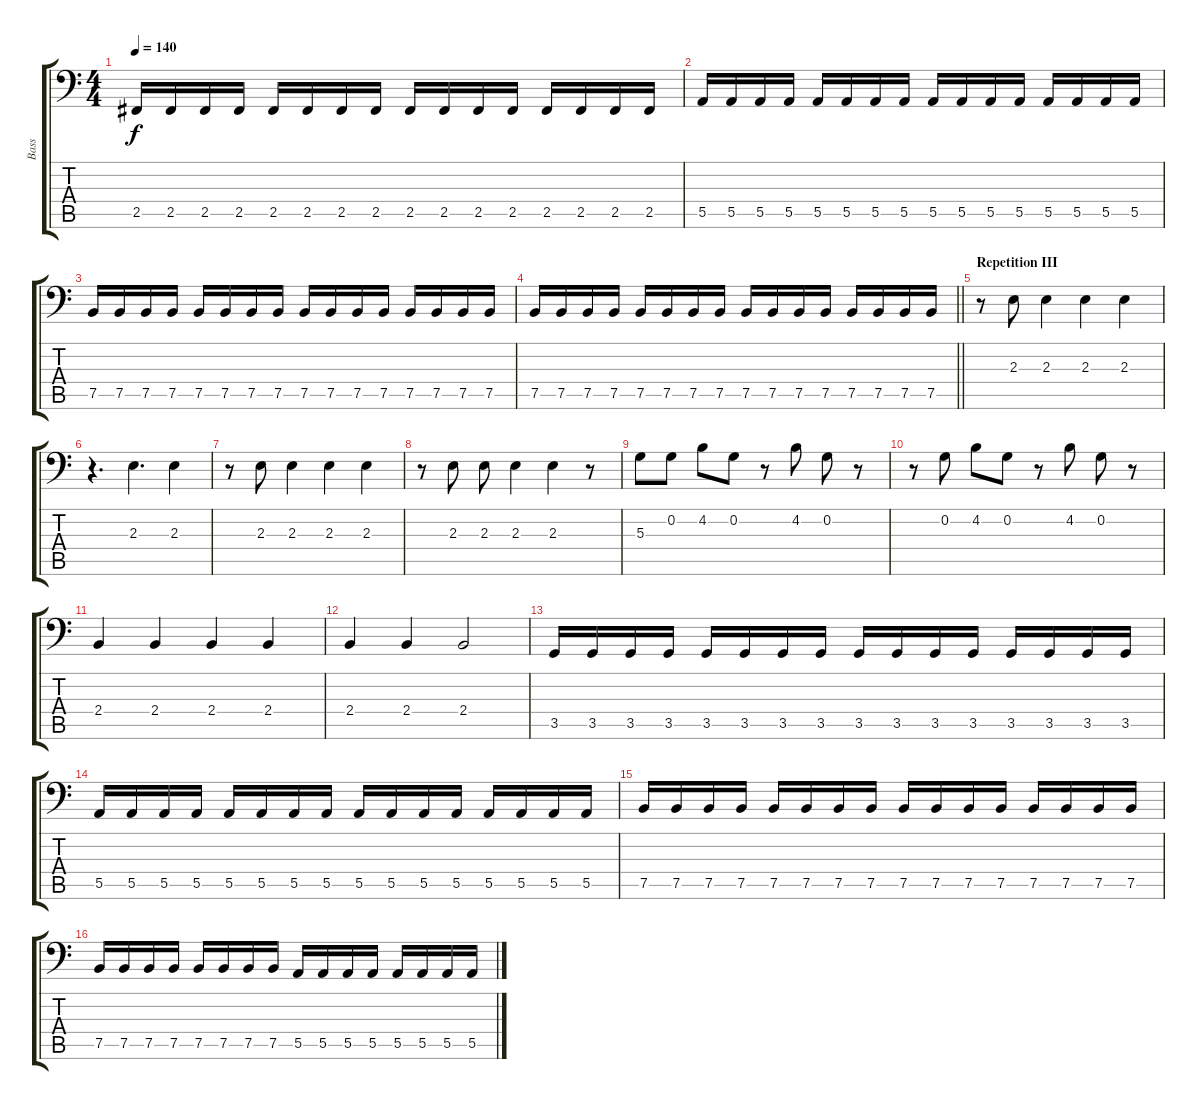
\track ("Bass" "Bass") {instrument electricbassfinger}
\staff {score tabs}
\tuning (C3 G2 D2 A1 E1 B0) {hide}
\ts (4 4)
\tempo 140
\clef f4
\ks c
2.5.16{dy f} 2.5.16 2.5.16 2.5.16 2.5.16 2.5.16 2.5.16 2.5.16 2.5.16 2.5.16 2.5.16 2.5.16 2.5.16 2.5.16 2.5.16 2.5.16 |
5.5.16 5.5.16 5.5.16 5.5.16 5.5.16 5.5.16 5.5.16 5.5.16 5.5.16 5.5.16 5.5.16 5.5.16 5.5.16 5.5.16 5.5.16 5.5.16 |
7.5.16 7.5.16 7.5.16 7.5.16 7.5.16 7.5.16 7.5.16 7.5.16 7.5.16 7.5.16 7.5.16 7.5.16 7.5.16 7.5.16 7.5.16 7.5.16 |
\barLineRight lightlight
7.5.16 7.5.16 7.5.16 7.5.16 7.5.16 7.5.16 7.5.16 7.5.16 7.5.16 7.5.16 7.5.16 7.5.16 7.5.16 7.5.16 7.5.16 7.5.16 |
\section ("" "Repetition III")
r.8 2.3.8 2.3.4 2.3.4 2.3.4 |
r.4{d} 2.3.4{d} 2.3.4 |
r.8 2.3.8 2.3.4 2.3.4 2.3.4 |
r.8 2.3.8 2.3.8 2.3.4 2.3.4 r.8 |
5.3.8 0.2.8 4.2.8 0.2.8 r.8 4.2.8 0.2.8 r.8 |
r.8 0.2.8 4.2.8 0.2.8 r.8 4.2.8 0.2.8 r.8 |
2.4.4 2.4.4 2.4.4 2.4.4 |
2.4.4 2.4.4 2.4.2 |
3.5.16 3.5.16 3.5.16 3.5.16 3.5.16 3.5.16 3.5.16 3.5.16 3.5.16 3.5.16 3.5.16 3.5.16 3.5.16 3.5.16 3.5.16 3.5.16 |
5.5.16 5.5.16 5.5.16 5.5.16 5.5.16 5.5.16 5.5.16 5.5.16 5.5.16 5.5.16 5.5.16 5.5.16 5.5.16 5.5.16 5.5.16 5.5.16 |
7.5.16 7.5.16 7.5.16 7.5.16 7.5.16 7.5.16 7.5.16 7.5.16 7.5.16 7.5.16 7.5.16 7.5.16 7.5.16 7.5.16 7.5.16 7.5.16 |
7.5.16 7.5.16 7.5.16 7.5.16 7.5.16 7.5.16 7.5.16 7.5.16 5.5.16 5.5.16 5.5.16 5.5.16 5.5.16 5.5.16 5.5.16 5.5.16
